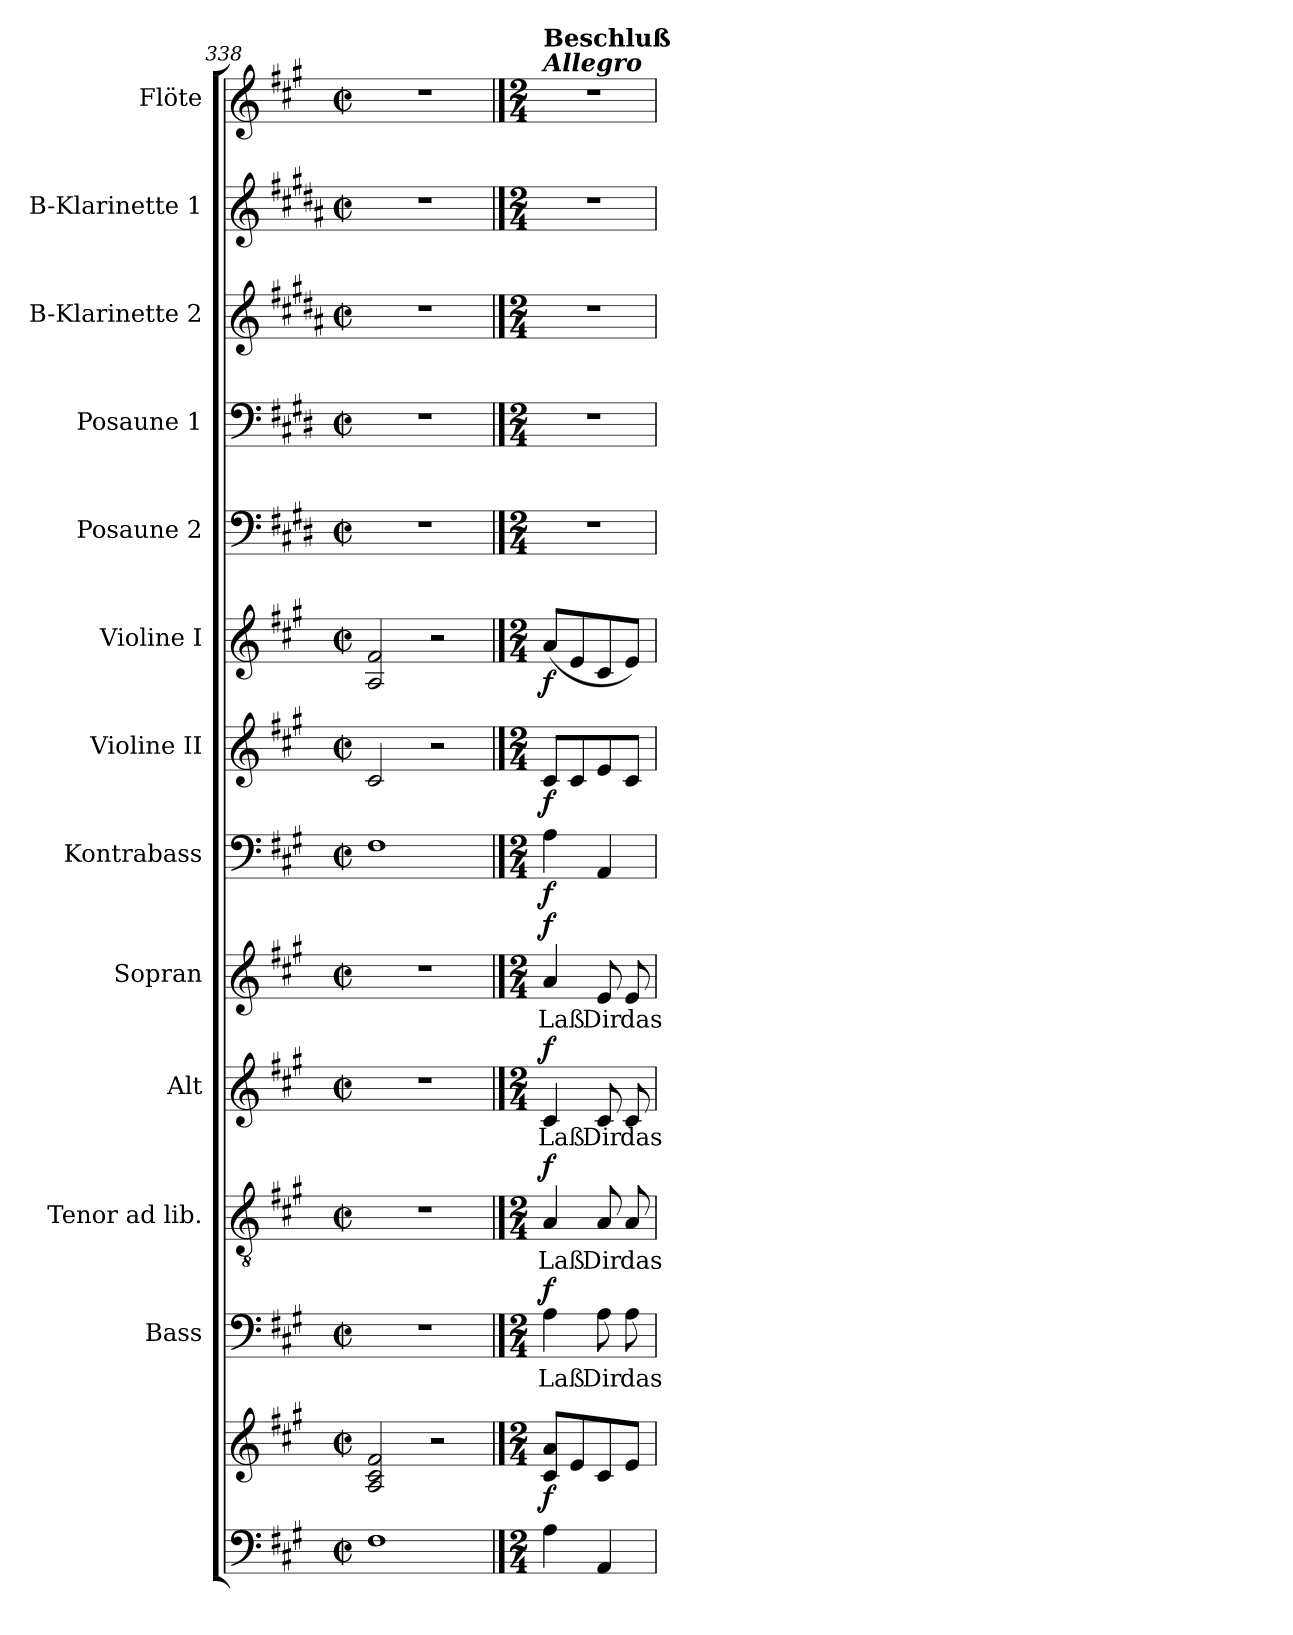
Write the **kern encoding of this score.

**kern	**kern	**dynam	**kern	**text	**dynam	**kern	**text	**dynam	**kern	**text	**dynam	**kern	**text	**dynam	**kern	**dynam	**kern	**dynam	**kern	**dynam	**kern	**kern	**kern	**kern	**kern
*part13	*part13	*part13	*part12	*part12	*part12	*part11	*part11	*part11	*part10	*part10	*part10	*part9	*part9	*part9	*part8	*part8	*part7	*part7	*part6	*part6	*part5	*part4	*part3	*part2	*part1
*staff14	*staff13	*staff13/14	*staff12	*staff12	*staff12	*staff11	*staff11	*staff11	*staff10	*staff10	*staff10	*staff9	*staff9	*staff9	*staff8	*staff8	*staff7	*staff7	*staff6	*staff6	*staff5	*staff4	*staff3	*staff2	*staff1
*	*	*	*I"Bass	*	*	*I"Tenor ad lib.	*	*	*I"Alt	*	*	*I"Sopran	*	*	*I"Kontrabass	*	*I"Violine II	*	*I"Violine I	*	*I"Posaune 2	*I"Posaune 1	*I"B-Klarinette 2	*I"B-Klarinette 1	*I"Flöte
*	*	*	*I'B.	*	*	*I'T.	*	*	*I'A.	*	*	*I'S.	*	*	*I'Kb.	*	*I'Vl. II	*	*I'Vl. I	*	*I'Pos 2	*I'Pos. 1	*I'B Kl. 2	*I'B Kl. 1	*I'Fl.
*clefF4	*clefG2	*	*clefF4	*	*	*clefGv2	*	*	*clefG2	*	*	*clefG2	*	*	*clefF4	*	*clefG2	*	*clefG2	*	*clefF4	*clefF4	*clefG2	*clefG2	*clefG2
*	*	*	*	*	*	*	*	*	*	*	*	*	*	*	*ITrd7c12	*	*	*	*	*	*ITrd4c7	*ITrd4c7	*ITrd1c2	*ITrd1c2	*
*k[f#c#g#]	*k[f#c#g#]	*	*k[f#c#g#]	*	*	*k[f#c#g#]	*	*	*k[f#c#g#]	*	*	*k[f#c#g#]	*	*	*k[f#c#g#]	*	*k[f#c#g#]	*	*k[f#c#g#]	*	*k[f#c#g#]	*k[f#c#g#]	*k[f#c#g#]	*k[f#c#g#]	*k[f#c#g#]
*A:	*A:	*	*A:	*	*	*A:	*	*	*A:	*	*	*A:	*	*	*A:	*	*A:	*	*A:	*	*A:	*A:	*A:	*A:	*A:
*M2/2	*M2/2	*	*M2/2	*	*	*M2/2	*	*	*M2/2	*	*	*M2/2	*	*	*M2/2	*	*M2/2	*	*M2/2	*	*M2/2	*M2/2	*M2/2	*M2/2	*M2/2
*met(c|)	*met(c|)	*	*met(c|)	*	*	*met(c|)	*	*	*met(c|)	*	*	*met(c|)	*	*	*met(c|)	*	*met(c|)	*	*met(c|)	*	*met(c|)	*met(c|)	*met(c|)	*met(c|)	*met(c|)
=338	=338	=338	=338	=338	=338	=338	=338	=338	=338	=338	=338	=338	=338	=338	=338	=338	=338	=338	=338	=338	=338	=338	=338	=338	=338
1F#	2A/ 2c#/ 2f#/	.	1r	.	.	1r	.	.	1r	.	.	1r	.	.	1FF#	.	2c#/	.	2A/ 2f#/	.	1r	1r	1r	1r	1r
.	2r	.	.	.	.	.	.	.	.	.	.	.	.	.	.	.	2r	.	2r	.	.	.	.	.	.
!!LO:PB:g=z
==339	==339	==339	==339	==339	==339	==339	==339	==339	==339	==339	==339	==339	==339	==339	==339	==339	==339	==339	==339	==339	==339	==339	==339	==339	==339
*M2/4	*M2/4	*	*M2/4	*	*	*M2/4	*	*	*M2/4	*	*	*M2/4	*	*	*M2/4	*	*M2/4	*	*M2/4	*	*M2/4	*M2/4	*M2/4	*M2/4	*M2/4
!	!	!	!	!	!	!	!	!	!	!	!	!	!	!	!	!	!	!	!	!	!	!	!	!	!LO:TX:a:Bi:t=Allegro
!	!	!	!	!	!	!	!	!	!	!	!	!	!	!	!	!	!	!	!	!	!	!	!	!	!LO:TX:a:B:t=Beschluß
!	!	!LO:DY:b	!	!LO:LY:b	!LO:DY:a	!	!LO:LY:b	!LO:DY:a	!	!LO:LY:b	!LO:DY:a	!	!LO:LY:b	!LO:DY:a	!	!LO:DY:b	!	!LO:DY:b	!	!LO:DY:b	!	!	!	!	!
4A\	8c#/ 8a/L	f	4A\	Laß	f	4A/	Laß	f	4c#/	Laß	f	4a/	Laß	f	4AA\	f	8c#/L	f	(<8a/L	f	2r	2r	2r	2r	2r
.	8e/	.	.	.	.	.	.	.	.	.	.	.	.	.	.	.	8c#/	.	8e/	.	.	.	.	.	.
!	!	!	!	!LO:LY:b	!	!	!LO:LY:b	!	!	!LO:LY:b	!	!	!LO:LY:b	!	!	!	!	!	!	!	!	!	!	!	!
4AA/	8c#/	.	8A\	Dir	.	8A/	Dir	.	8c#/	Dir	.	8e/	Dir	.	4AAA/	.	8e/	.	8c#/	.	.	.	.	.	.
!	!	!	!	!LO:LY:b	!	!	!LO:LY:b	!	!	!LO:LY:b	!	!	!LO:LY:b	!	!	!	!	!	!	!	!	!	!	!	!
.	8e/J	.	8A\	das	.	8A/	das	.	8c#/	das	.	8e/	das	.	.	.	8c#/J	.	8e/J)	.	.	.	.	.	.
=	=	=	=	=	=	=	=	=	=	=	=	=	=	=	=	=	=	=	=	=	=	=	=	=	=
*-	*-	*-	*-	*-	*-	*-	*-	*-	*-	*-	*-	*-	*-	*-	*-	*-	*-	*-	*-	*-	*-	*-	*-	*-	*-
